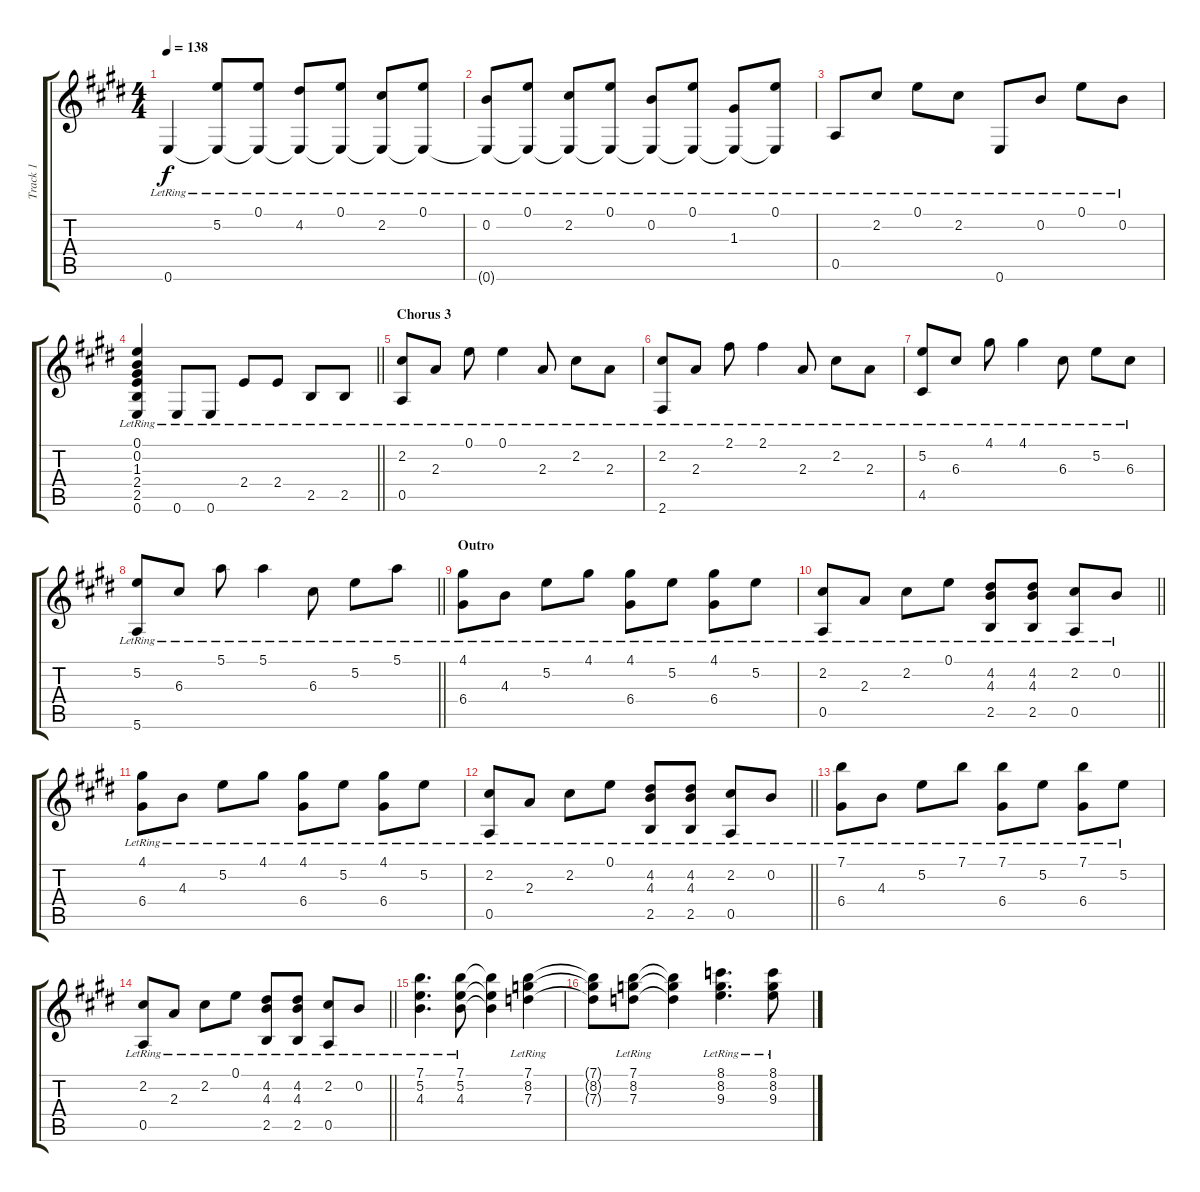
\track ("Track 1" "Track 1") {instrument acousticguitarsteel}
\staff {score tabs}
\tuning (E4 B3 G3 D3 A2 E2) {hide}
\ts (4 4)
\tempo 138
\clef g2
\ks e
0.6{lr}.4{dy f} (5.2{lr} 0.6{t}).8 (0.1{lr} 0.6{t}).8 (4.2{lr} 0.6{t}).8 (0.1{lr} 0.6{t}).8 (2.2{lr} 0.6{t}).8 (0.1{lr} 0.6{t}).8 |
(0.2{lr} 0.6{t}).8 (0.1{lr} 0.6{t}).8 (2.2{lr} 0.6{t}).8 (0.1{lr} 0.6{t}).8 (0.2{lr} 0.6{t}).8 (0.1{lr} 0.6{t}).8 (1.3{lr} 0.6{t}).8 (0.1{lr} 0.6{t}).8 |
0.5{lr}.8 2.2{lr}.8 0.1{lr}.8 2.2{lr}.8 0.6{lr}.8 0.2{lr}.8 0.1{lr}.8 0.2{lr}.8 |
\barLineRight lightlight
(0.1{lr} 0.2{lr} 1.3{lr} 2.4{lr} 2.5{lr} 0.6{lr}).4 0.6{lr}.8 0.6{lr}.8 2.4{lr}.8 2.4{lr}.8 2.5{lr}.8 2.5{lr}.8 |
\section ("" "Chorus 3")
(2.2{lr} 0.5{lr}).8 2.3{lr}.8 0.1{lr}.8 0.1{lr}.4 2.3{lr}.8 2.2{lr}.8 2.3{lr}.8 |
(2.2{lr} 2.6{lr}).8 2.3{lr}.8 2.1{lr}.8 2.1{lr}.4 2.3{lr}.8 2.2{lr}.8 2.3{lr}.8 |
(5.2{lr} 4.5{lr}).8 6.3{lr}.8 4.1{lr}.8 4.1{lr}.4 6.3{lr}.8 5.2{lr}.8 6.3{lr}.8 |
\barLineRight lightlight
(5.2{lr} 5.6{lr}).8 6.3{lr}.8 5.1{lr}.8 5.1{lr}.4 6.3{lr}.8 5.2{lr}.8 5.1{lr}.8 |
\section ("" "Outro")
(4.1{lr} 6.4{lr}).8 4.3{lr}.8 5.2{lr}.8 4.1{lr}.8 (4.1{lr} 6.4{lr}).8 5.2{lr}.8 (4.1{lr} 6.4{lr}).8 5.2{lr}.8 |
\barLineRight lightlight
(2.2{lr} 0.5{lr}).8 2.3{lr}.8 2.2{lr}.8 0.1{lr}.8 (4.2{lr} 4.3{lr} 2.5{lr}).8 (4.2{lr} 4.3{lr} 2.5{lr}).8 (2.2{lr} 0.5{lr}).8 0.2{lr}.8 |
\section ("" "")
(4.1{lr} 6.4{lr}).8 4.3{lr}.8 5.2{lr}.8 4.1{lr}.8 (4.1{lr} 6.4{lr}).8 5.2{lr}.8 (4.1{lr} 6.4{lr}).8 5.2{lr}.8 |
\barLineRight lightlight
(2.2{lr} 0.5{lr}).8 2.3{lr}.8 2.2{lr}.8 0.1{lr}.8 (4.2{lr} 4.3{lr} 2.5{lr}).8 (4.2{lr} 4.3{lr} 2.5{lr}).8 (2.2{lr} 0.5{lr}).8 0.2{lr}.8 |
(7.1{lr} 6.4{lr}).8 4.3{lr}.8 5.2{lr}.8 7.1{lr}.8 (7.1{lr} 6.4{lr}).8 5.2{lr}.8 (7.1{lr} 6.4{lr}).8 5.2{lr}.8 |
\barLineRight lightlight
(2.2{lr} 0.5{lr}).8 2.3{lr}.8 2.2{lr}.8 0.1{lr}.8 (4.2{lr} 4.3{lr} 2.5{lr}).8 (4.2{lr} 4.3{lr} 2.5{lr}).8 (2.2{lr} 0.5{lr}).8 0.2{lr}.8 |
(7.1{lr} 5.2{lr} 4.3{lr}).4{d} (7.1{lr} 5.2{lr} 4.3{lr}).8 (7.1{t} 5.2{t} 4.3{t}).4 (7.1{lr} 8.2{lr} 7.3{lr}).4 |
(7.1{t} 8.2{t} 7.3{t}).8 (7.1{lr} 8.2{lr} 7.3{lr}).8 (7.1{t} 8.2{t} 7.3{t}).4 (8.1{lr} 8.2{lr} 9.3{lr}).4{d} (8.1{lr} 8.2{lr} 9.3{lr}).8
